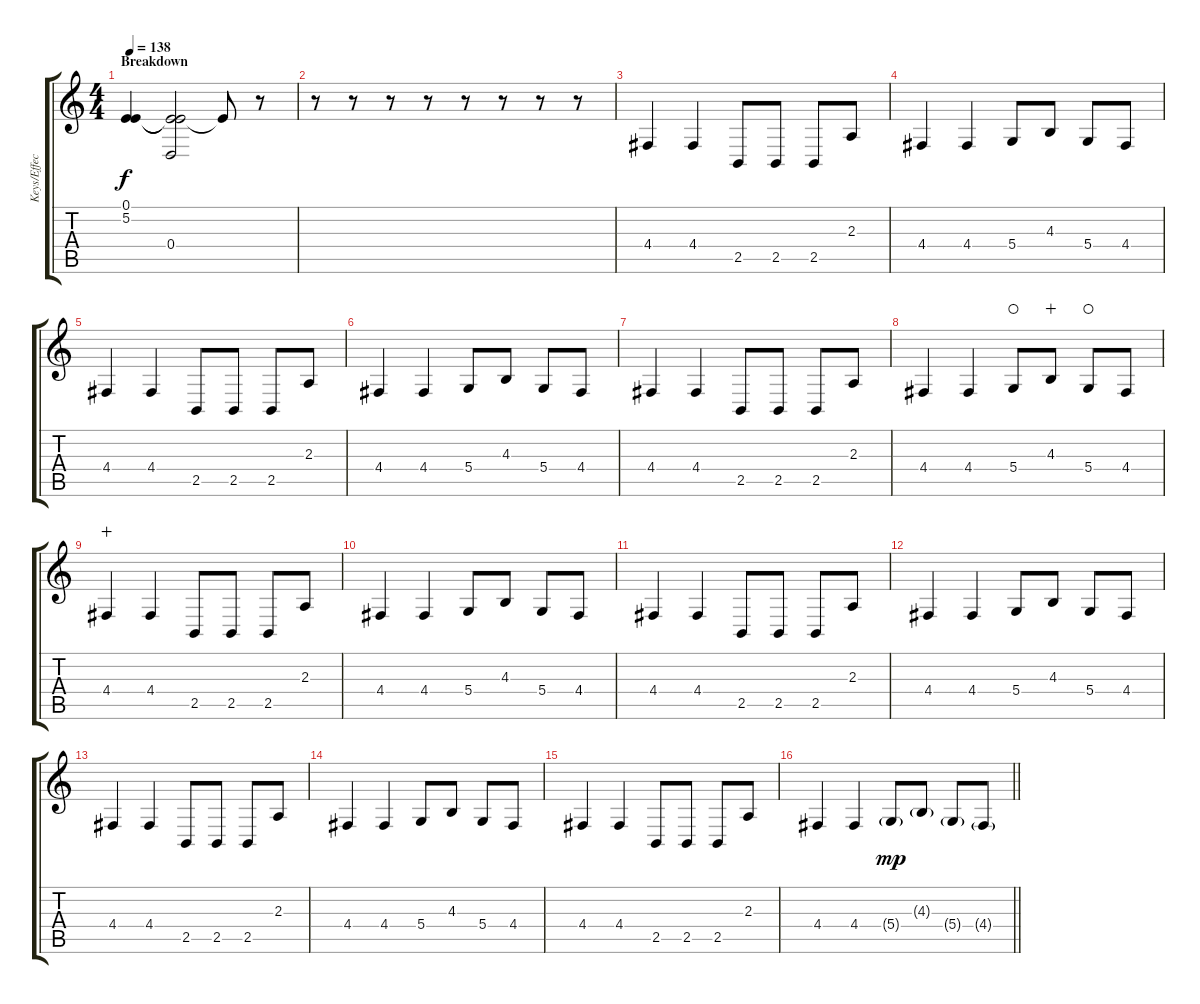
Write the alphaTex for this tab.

\track ("Keys/Effects 2" "Keys/Effec") {instrument lead8bassandlead}
\staff {score tabs}
\tuning (E4 B3 G3 D3 A2 E2) {hide}
\ts (4 4)
\section ("" "Breakdown")
\tempo 138
\clef g2
\ks c
(0.1{t} 5.2).4{dy f} (0.1{t} 5.2{t} 0.4).2 5.2{t}.8 r.8{volume 0 instrument lead1square} |
r.8 r.8 r.8 r.8 r.8 r.8 r.8 r.8{volume 12} |
4.4.4 4.4.4 2.5.8 2.5.8 2.5.8 2.3.8 |
4.4.4 4.4.4 5.4.8 4.3.8 5.4.8 4.4.8 |
4.4.4 4.4.4 2.5.8 2.5.8 2.5.8 2.3.8 |
4.4.4 4.4.4 5.4.8 4.3.8 5.4.8 4.4.8 |
4.4.4 4.4.4 2.5.8 2.5.8 2.5.8 2.3.8 |
4.4.4 4.4.4 5.4.8{waho} 4.3.8{wahc} 5.4.8{waho} 4.4.8 |
4.4.4{wahc} 4.4.4 2.5.8 2.5.8 2.5.8 2.3.8 |
4.4.4 4.4.4 5.4.8 4.3.8 5.4.8 4.4.8 |
4.4.4 4.4.4 2.5.8 2.5.8 2.5.8 2.3.8 |
4.4.4 4.4.4 5.4.8 4.3.8 5.4.8 4.4.8 |
4.4.4 4.4.4 2.5.8 2.5.8 2.5.8 2.3.8 |
4.4.4 4.4.4 5.4.8 4.3.8 5.4.8 4.4.8 |
4.4.4 4.4.4 2.5.8 2.5.8 2.5.8 2.3.8 |
\barLineRight lightlight
4.4.4 4.4.4 5.4{g}.8{dy mp} 4.3{g}.8 5.4{g}.8 4.4{g}.8
